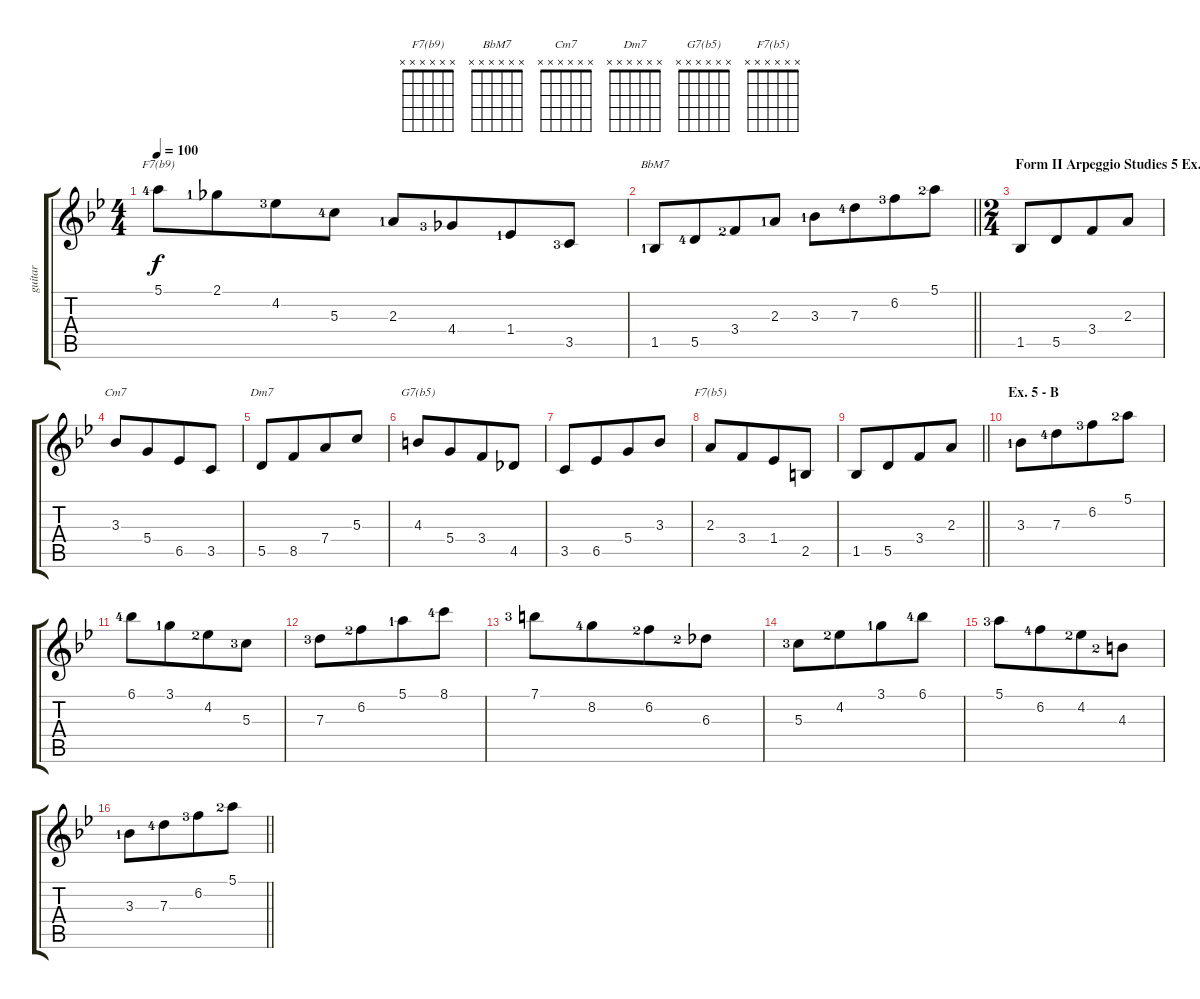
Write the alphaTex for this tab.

\track ("guitar" "guitar") {instrument acousticguitarnylon}
\staff {score tabs}
\tuning (E4 B3 G3 D3 A2 E2) {hide}
\chord ("F7(b9)" x x x x x x)
\chord ("BbM7" x x x x x x)
\chord ("Cm7" x x x x x x)
\chord ("Dm7" x x x x x x)
\chord ("G7(b5)" x x x x x x)
\chord ("F7(b5)" x x x x x x)
\ts (4 4)
\tempo 100
\clef g2
\ks bb
5.1{lf 5}.8{ch "F7(b9)" dy f} 2.1{lf 2}.8{beam merge} 4.2{lf 4}.8 5.3{lf 5}.8{beam split} 2.3{lf 2}.8 4.4{lf 4}.8{beam merge} 1.4{lf 2}.8 3.5{lf 4}.8 |
\barLineRight lightlight
1.5{lf 2}.8{ch "BbM7"} 5.5{lf 5}.8{beam merge} 3.4{lf 3}.8 2.3{lf 2}.8{beam split} 3.3{lf 2}.8 7.3{lf 5}.8{beam merge} 6.2{lf 4}.8 5.1{lf 3}.8 |
\ts (2 4)
\section ("" "Form II Arpeggio Studies 5 Ex. 5 - A")
1.5.8 5.5.8{beam merge} 3.4.8 2.3.8 |
3.3.8{ch "Cm7"} 5.4.8{beam merge} 6.5.8 3.5.8 |
5.5.8{ch "Dm7"} 8.5.8{beam merge} 7.4.8 5.3.8 |
4.3.8{ch "G7(b5)"} 5.4.8{beam merge} 3.4.8 4.5.8 |
3.5.8 6.5.8{beam merge} 5.4.8 3.3.8 |
2.3.8{ch "F7(b5)"} 3.4.8{beam merge} 1.4.8 2.5.8 |
\barLineRight lightlight
1.5.8 5.5.8{beam merge} 3.4.8 2.3.8 |
\section ("" "Ex. 5 - B")
3.3{lf 2}.8 7.3{lf 5}.8{beam merge} 6.2{lf 4}.8 5.1{lf 3}.8 |
6.1{lf 5}.8 3.1{lf 2}.8{beam merge} 4.2{lf 3}.8 5.3{lf 4}.8 |
7.3{lf 4}.8 6.2{lf 3}.8{beam merge} 5.1{lf 2}.8 8.1{lf 5}.8 |
7.1{lf 4}.8 8.2{lf 5}.8{beam merge} 6.2{lf 3}.8 6.3{lf 3}.8 |
5.3{lf 4}.8 4.2{lf 3}.8{beam merge} 3.1{lf 2}.8 6.1{lf 5}.8 |
5.1{lf 4}.8 6.2{lf 5}.8{beam merge} 4.2{lf 3}.8 4.3{lf 3}.8 |
\barLineRight lightlight
3.3{lf 2}.8 7.3{lf 5}.8{beam merge} 6.2{lf 4}.8 5.1{lf 3}.8
